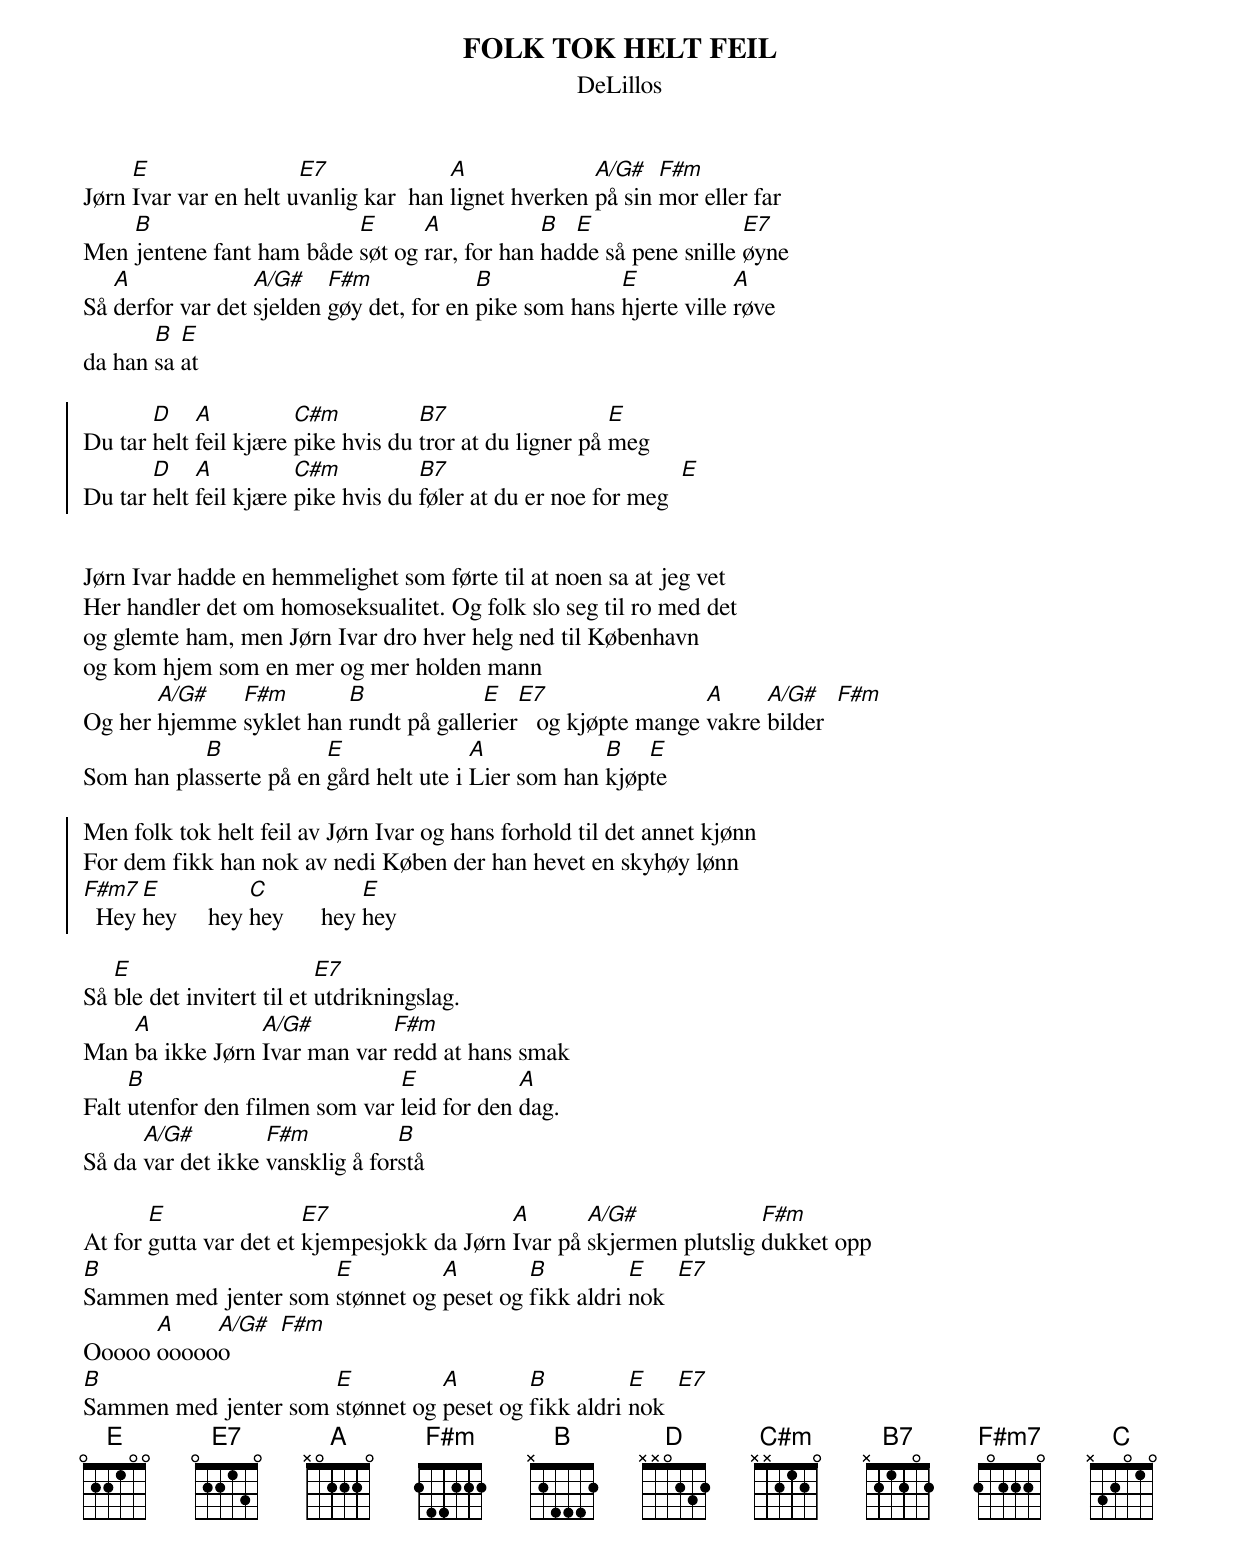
{t:FOLK TOK HELT FEIL}
{st:DeLillos}
{define:A/G# 1 0 2 4 2 x 4}

Jørn [E]Ivar var en helt u[E7]vanlig kar  han [A]lignet hverken [A/G#]på sin [F#m]mor eller far
Men [B]jentene fant ham både [E]søt og [A]rar, for han [B]had[E]de så pene snille [E7]øyne
Så [A]derfor var det [A/G#]sjelden [F#m]gøy det, for en [B]pike som hans [E]hjerte ville [A]røve
da han [B]sa [E]at

{start_of_chorus}
Du tar [D]helt [A]feil kjære [C#m]pike hvis du [B7]tror at du ligner på [E]meg
Du tar [D]helt [A]feil kjære [C#m]pike hvis du [B7]føler at du er noe for meg  [E]
{end_of_chorus}


Jørn Ivar hadde en hemmelighet som førte til at noen sa at jeg vet
Her handler det om homoseksualitet. Og folk slo seg til ro med det
og glemte ham, men Jørn Ivar dro hver helg ned til København
og kom hjem som en mer og mer holden mann
Og her [A/G#]hjemme [F#m]syklet han [B]rundt på galle[E]rier[E7]   og kjøpte mange [A]vakre [A/G#]bilder  [F#m]
Som han pla[B]sserte på en [E]gård helt ute i [A]Lier som han [B]kjøp[E]te

{start_of_chorus}
Men folk tok helt feil av Jørn Ivar og hans forhold til det annet kjønn
For dem fikk han nok av nedi Køben der han hevet en skyhøy lønn
[F#m7]  Hey [E]hey     hey [C]hey      hey [E]hey
{end_of_chorus}

Så [E]ble det invitert til et [E7]utdrikningslag.
Man [A]ba ikke Jørn [A/G#]Ivar man var [F#m]redd at hans smak
Falt [B]utenfor den filmen som var [E]leid for den [A]dag.
Så da [A/G#]var det ikke [F#m]vansklig å for[B]stå

At for [E]gutta var det et [E7]kjempesjokk da Jørn [A]Ivar på [A/G#]skjermen plutslig [F#m]dukket opp
[B]Sammen med jenter som [E]stønnet og [A]peset og [B]fikk aldri [E]nok  [E7]
Ooooo [A]ooooo[A/G#]o        [F#m]
[B]Sammen med jenter som [E]stønnet og [A]peset og [B]fikk aldri [E]nok  [E7]
